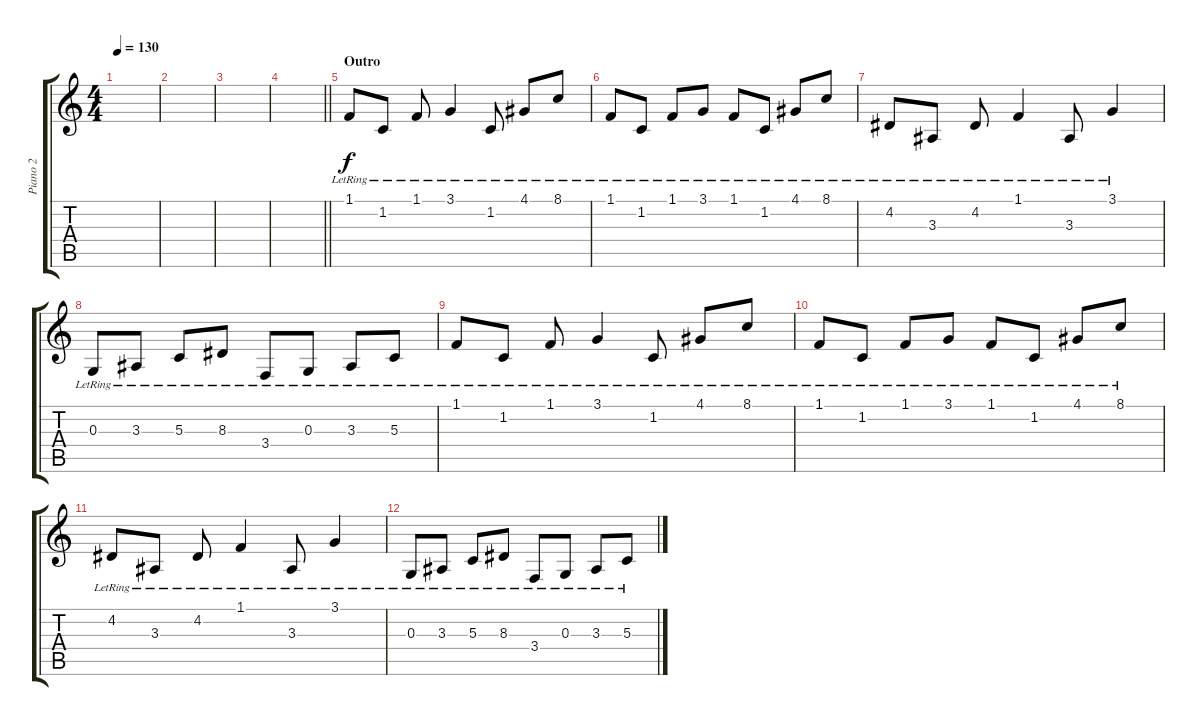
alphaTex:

\track ("Piano 2" "Piano 2") {instrument acousticgrandpiano}
\staff {score tabs}
\tuning (E4 B3 G3 D3 A2 E2) {hide}
\ts (4 4)
\tempo 130
\clef g2
\ks c
|
|
|
\barLineRight lightlight
|
\section ("" "Outro")
1.1{lr}.8 1.2{lr}.8 1.1{lr}.8 3.1{lr}.4 1.2{lr}.8 4.1{lr}.8 8.1{lr}.8 |
1.1{lr}.8 1.2{lr}.8 1.1{lr}.8 3.1{lr}.8 1.1{lr}.8 1.2{lr}.8 4.1{lr}.8 8.1{lr}.8 |
4.2{lr}.8 3.3{lr}.8 4.2{lr}.8 1.1{lr}.4 3.3{lr}.8 3.1{lr}.4 |
0.3{lr}.8 3.3{lr}.8 5.3{lr}.8 8.3{lr}.8 3.4{lr}.8 0.3{lr}.8 3.3{lr}.8 5.3{lr}.8 |
1.1{lr}.8 1.2{lr}.8 1.1{lr}.8 3.1{lr}.4 1.2{lr}.8 4.1{lr}.8 8.1{lr}.8 |
1.1{lr}.8 1.2{lr}.8 1.1{lr}.8 3.1{lr}.8 1.1{lr}.8 1.2{lr}.8 4.1{lr}.8 8.1{lr}.8 |
4.2{lr}.8 3.3{lr}.8 4.2{lr}.8 1.1{lr}.4 3.3{lr}.8 3.1{lr}.4 |
0.3{lr}.8 3.3{lr}.8 5.3{lr}.8 8.3{lr}.8 3.4{lr}.8 0.3{lr}.8 3.3{lr}.8 5.3{lr}.8
